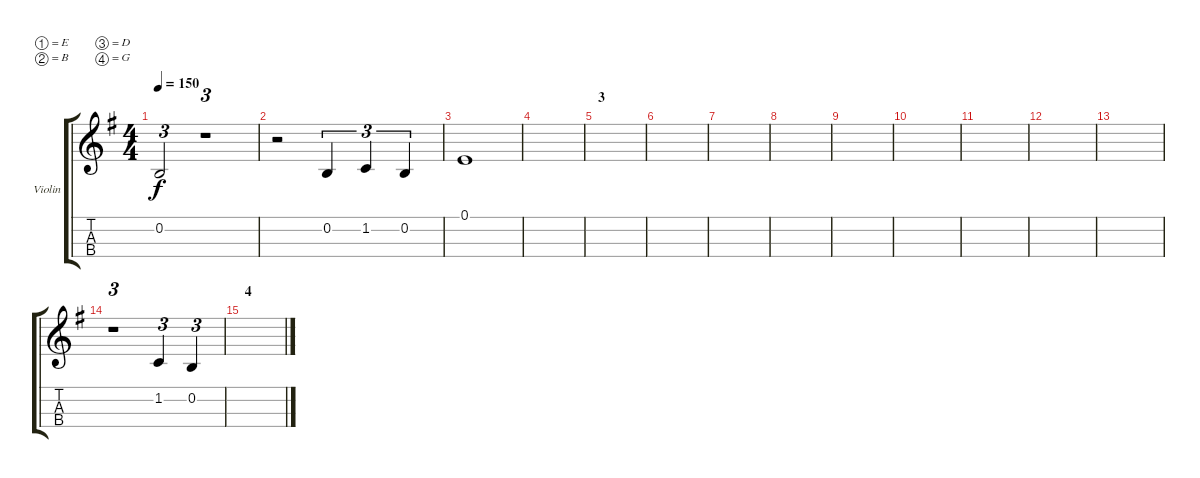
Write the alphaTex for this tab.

\defaultSystemsLayout 4
\bracketExtendMode groupsimilarinstruments
\firstSystemTrackNameOrientation horizontal
\otherSystemsTrackNameOrientation horizontal
\track ("Violin" "Violin") {instrument violin}
\staff {score tabs}
\tuning (E4 B3 D3 G3)
\ts (4 4)
\tempo 150
\clef g2
\ks eminor
0.2.2{tu (3 2) dy f} r.1{tu (3 2)} |
r.2 0.2.4{tu (3 2)} 1.2.4{tu (3 2)} 0.2.4{tu (3 2)} |
0.1.1 |
|
\section ("" "3")
|
|
|
|
|
|
|
|
|
r.1{tu (3 2)} 1.2.4{tu (3 2)} 0.2.4{tu (3 2)} |
\section ("" "4")
